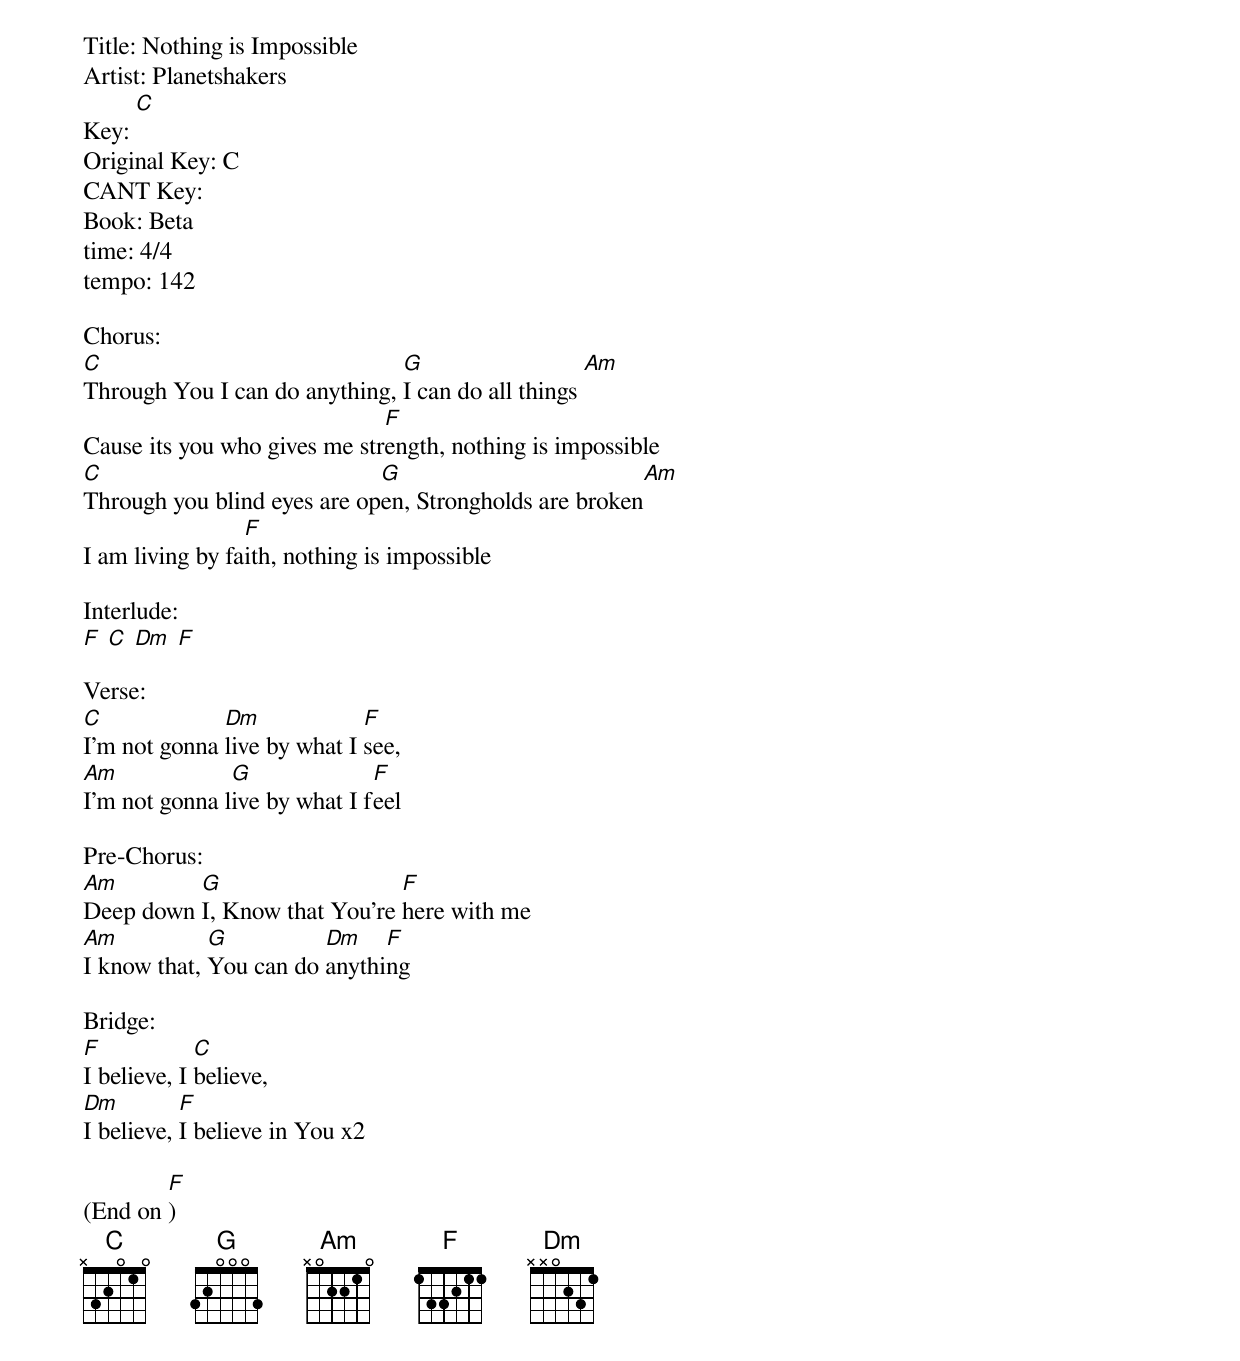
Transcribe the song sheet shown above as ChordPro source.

Title: Nothing is Impossible
Artist: Planetshakers
Key: [C]
Original Key: C
CANT Key:
Book: Beta
time: 4/4
tempo: 142

Chorus:
[C]Through You I can do anything, [G]I can do all things [Am]
Cause its you who gives me str[F]ength, nothing is impossible
[C]Through you blind eyes are op[G]en, Strongholds are broken[Am]
I am living by fa[F]ith, nothing is impossible

Interlude:
[F] [C] [Dm] [F]

Verse:
[C]I'm not gonna [Dm]live by what I [F]see,
[Am]I'm not gonna l[G]ive by what I f[F]eel

Pre-Chorus:
[Am]Deep down [G]I, Know that You're [F]here with me
[Am]I know that, [G]You can do [Dm]anythi[F]ng

Bridge:
[F]I believe, I [C]believe,
[Dm]I believe, [F]I believe in You x2

(End on [F])
